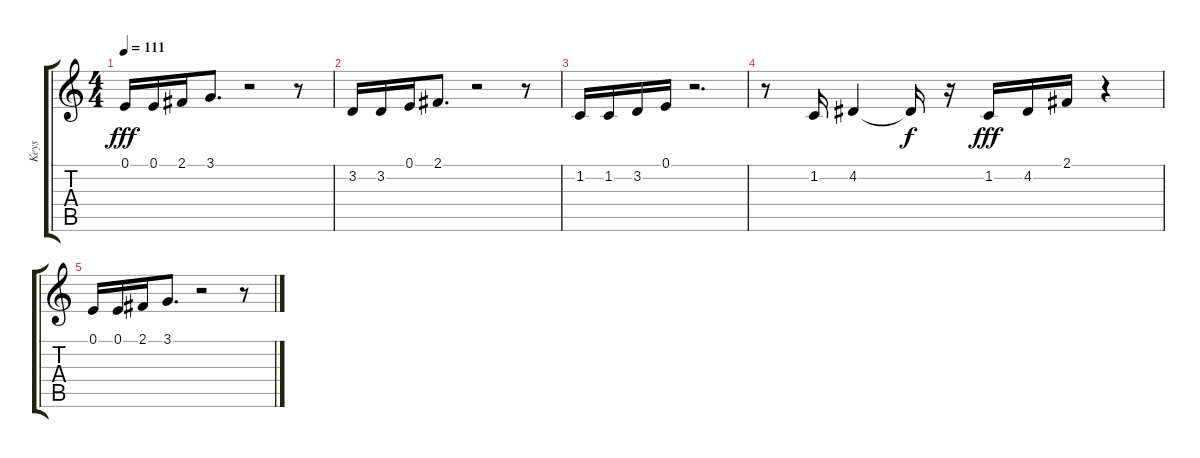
\track ("Keys" "Keys") {instrument pizzicatostrings}
\staff {score tabs}
\tuning (E4 B3 G3 D3 A2 E2) {hide}
\ts (4 4)
\tempo 111
\clef g2
\ks c
0.1.16{dy fff volume 15 instrument pizzicatostrings} 0.1.16 2.1.16 3.1.8{d} r.2 r.8 |
3.2.16{volume 15 instrument pizzicatostrings} 3.2.16 0.1.16 2.1.8{d} r.2 r.8 |
1.2.16{volume 15 instrument pizzicatostrings} 1.2.16 3.2.16 0.1.16 r.2{d} |
r.8 1.2.16{volume 15 instrument pizzicatostrings} 4.2.4 4.2{t}.16{dy f} r.16 1.2.16{dy fff} 4.2.16 2.1.16 r.4 |
0.1.16{volume 15 instrument pizzicatostrings} 0.1.16 2.1.16 3.1.8{d} r.2 r.8
